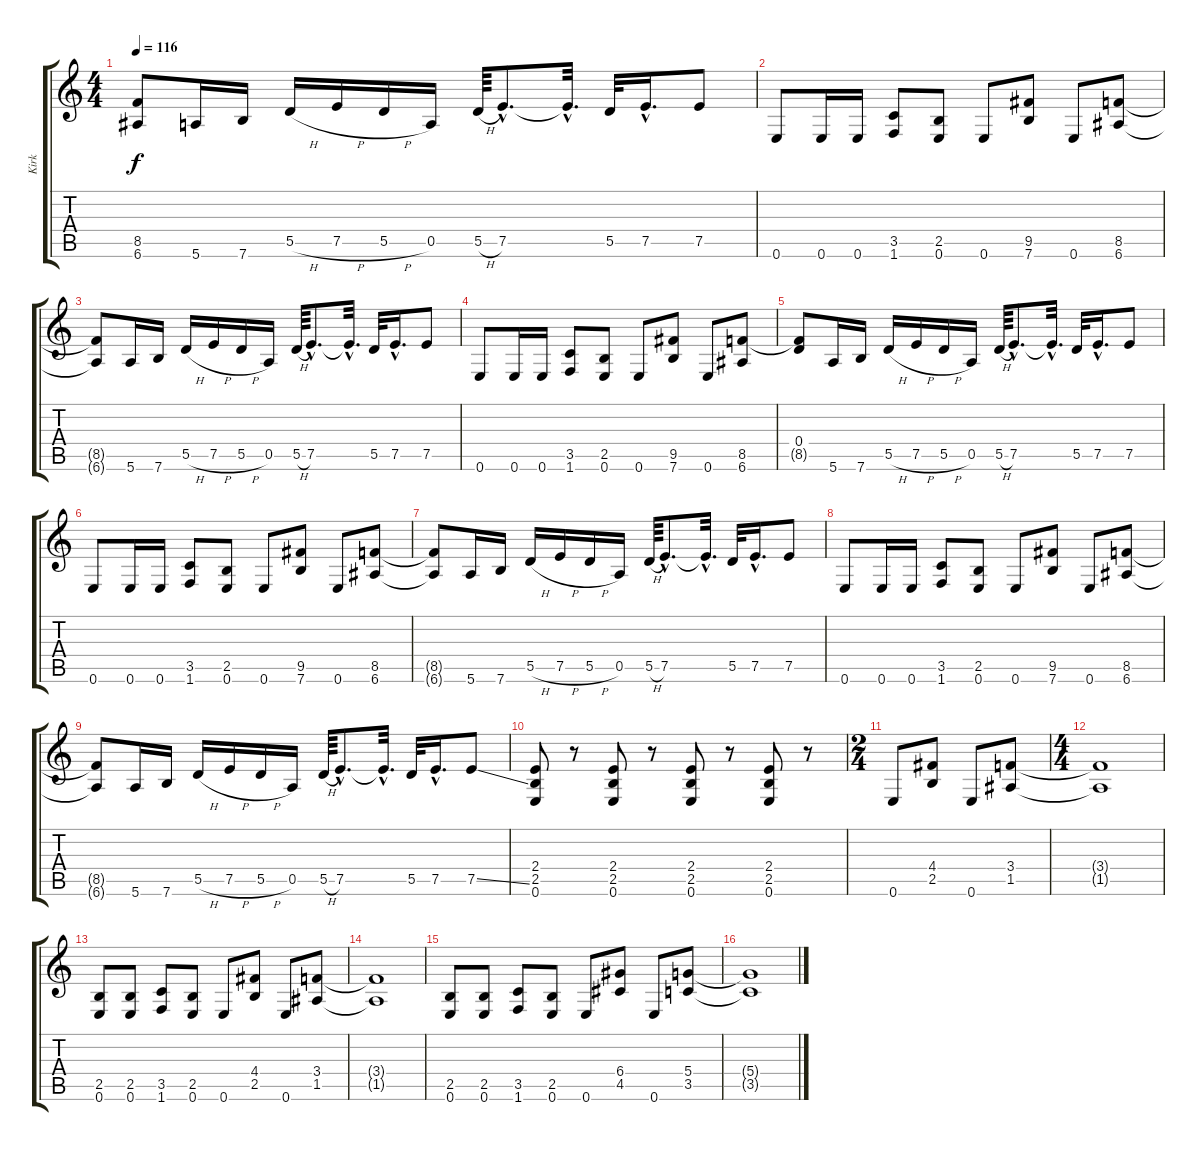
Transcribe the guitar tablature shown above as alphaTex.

\track ("Kirk" "Kirk") {instrument distortionguitar}
\staff {score tabs}
\tuning (E4 B3 G3 D3 A2 E2) {hide}
\ts (4 4)
\tempo 116
\clef g2
\ks c
(8.5{t} 6.6{t}).8{dy f} 5.6.16 7.6.16 5.5{h}.16 7.5{h}.16 5.5{h}.16 0.5.16 5.5{h}.64 7.5{hac}.8{d} 7.5{hac t}.32{d} 5.5.32 7.5{hac}.16{d} 7.5.8 |
0.6.8 0.6.16 0.6.16 (3.5 1.6).8 (2.5 0.6).8 0.6.8 (9.5 7.6).8 0.6.8 (8.5 6.6).8 |
(8.5{t} 6.6{t}).8 5.6.16 7.6.16 5.5{h}.16 7.5{h}.16 5.5{h}.16 0.5.16 5.5{h}.64 7.5{hac}.8{d} 7.5{hac t}.32{d} 5.5.32 7.5{hac}.16{d} 7.5.8 |
0.6.8 0.6.16 0.6.16 (3.5 1.6).8 (2.5 0.6).8 0.6.8 (9.5 7.6).8 0.6.8 (8.5 6.6).8 |
(0.4 8.5{t}).8 5.6.16 7.6.16 5.5{h}.16 7.5{h}.16 5.5{h}.16 0.5.16 5.5{h}.64 7.5{hac}.8{d} 7.5{hac t}.32{d} 5.5.32 7.5{hac}.16{d} 7.5.8 |
0.6.8 0.6.16 0.6.16 (3.5 1.6).8 (2.5 0.6).8 0.6.8 (9.5 7.6).8 0.6.8 (8.5 6.6).8 |
(8.5{t} 6.6{t}).8 5.6.16 7.6.16 5.5{h}.16 7.5{h}.16 5.5{h}.16 0.5.16 5.5{h}.64 7.5{hac}.8{d} 7.5{hac t}.32{d} 5.5.32 7.5{hac}.16{d} 7.5.8 |
0.6.8 0.6.16 0.6.16 (3.5 1.6).8 (2.5 0.6).8 0.6.8 (9.5 7.6).8 0.6.8 (8.5 6.6).8 |
(8.5{t} 6.6{t}).8 5.6.16 7.6.16 5.5{h}.16 7.5{h}.16 5.5{h}.16 0.5.16 5.5{h}.64 7.5{hac}.8{d} 7.5{hac t}.32{d} 5.5.32 7.5{hac}.16{d} 7.5{ss}.8 |
(2.4 2.5 0.6).8 r.8 (2.4 2.5 0.6).8 r.8 (2.4 2.5 0.6).8 r.8 (2.4 2.5 0.6).8 r.8 |
\ts (2 4)
0.6.8 (4.4 2.5).8 0.6.8 (3.4 1.5).8 |
\ts (4 4)
(3.4{t} 1.5{t}).1 |
(2.5 0.6).8 (2.5 0.6).8 (3.5 1.6).8 (2.5 0.6).8 0.6.8 (4.4 2.5).8 0.6.8 (3.4 1.5).8 |
(3.4{t} 1.5{t}).1 |
(2.5 0.6).8 (2.5 0.6).8 (3.5 1.6).8 (2.5 0.6).8 0.6.8 (6.4 4.5).8 0.6.8 (5.4 3.5).8 |
(5.4{t} 3.5{t}).1
